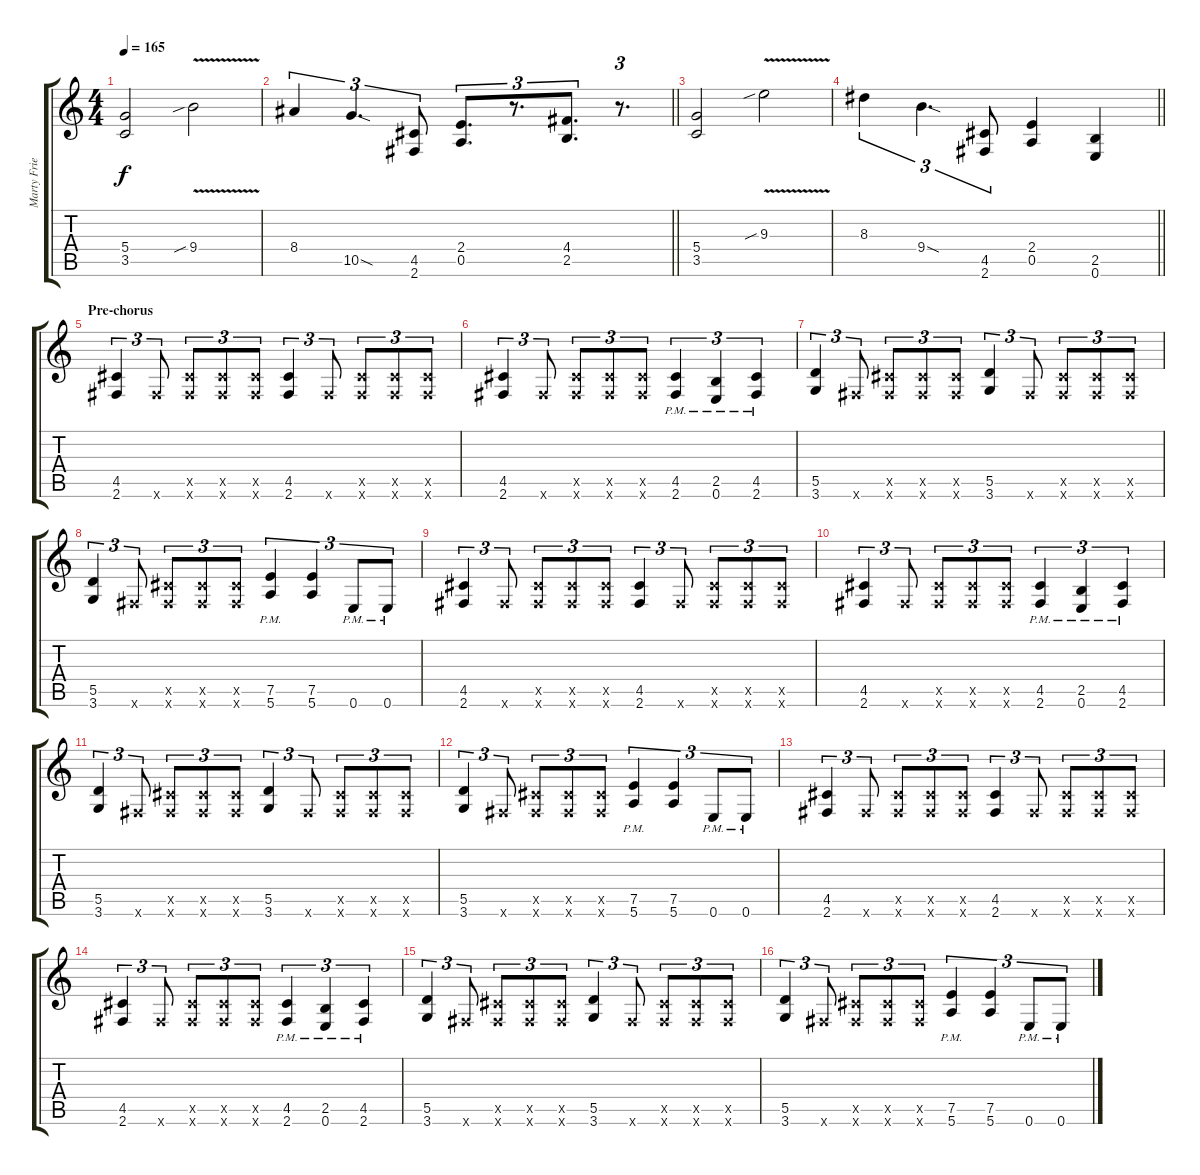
\track ("Marty Friedman" "Marty Frie") {instrument distortionguitar}
\staff {score tabs}
\tuning (E4 B3 G3 D3 A2 E2) {hide}
\ts (4 4)
\tempo 165
\clef g2
\ks c
(5.4 3.5).2{dy f} 9.4{v sib}.2 |
\barLineRight lightlight
8.4.4{tu (3 2)} 10.5{sod}.4{d tu (3 2)} (4.5 2.6).8{tu (3 2)} (2.4 0.5).8{d tu (3 2)} r.8{d tu (3 2)} (4.4 2.5).8{d tu (3 2)} r.8{d tu (3 2)} |
(5.4 3.5).2 9.3{v sib}.2 |
\barLineRight lightlight
8.3.4{tu (3 2)} 9.4{sod}.4{d tu (3 2)} (4.5 2.6).8{tu (3 2)} (2.4 0.5).4 (2.5 0.6).4 |
\section ("" "Pre-chorus")
(4.5 2.6).4{tu (3 2)} 2.6{x}.8{tu (3 2)} (4.5{x} 2.6{x}).8{tu (3 2)} (4.5{x} 2.6{x}).8{tu (3 2)} (4.5{x} 2.6{x}).8{tu (3 2)} (4.5 2.6).4{tu (3 2)} 2.6{x}.8{tu (3 2)} (4.5{x} 2.6{x}).8{tu (3 2)} (4.5{x} 2.6{x}).8{tu (3 2)} (4.5{x} 2.6{x}).8{tu (3 2)} |
(4.5 2.6).4{tu (3 2)} 2.6{x}.8{tu (3 2)} (4.5{x} 2.6{x}).8{tu (3 2)} (4.5{x} 2.6{x}).8{tu (3 2)} (4.5{x} 2.6{x}).8{tu (3 2)} (4.5{pm} 2.6{pm}).4{tu (3 2)} (2.5{pm} 0.6{pm}).4{tu (3 2)} (4.5{pm} 2.6{pm}).4{tu (3 2)} |
(5.5 3.6).4{tu (3 2)} 2.6{x}.8{tu (3 2)} (4.5{x} 2.6{x}).8{tu (3 2)} (4.5{x} 2.6{x}).8{tu (3 2)} (4.5{x} 2.6{x}).8{tu (3 2)} (5.5 3.6).4{tu (3 2)} 2.6{x}.8{tu (3 2)} (4.5{x} 2.6{x}).8{tu (3 2)} (4.5{x} 2.6{x}).8{tu (3 2)} (4.5{x} 2.6{x}).8{tu (3 2)} |
(5.5 3.6).4{tu (3 2)} 2.6{x}.8{tu (3 2)} (4.5{x} 2.6{x}).8{tu (3 2)} (4.5{x} 2.6{x}).8{tu (3 2)} (4.5{x} 2.6{x}).8{tu (3 2)} (7.5{pm} 5.6{pm}).4{tu (3 2)} (7.5 5.6).4{tu (3 2)} 0.6{pm}.8{tu (3 2)} 0.6{pm}.8{tu (3 2)} |
(4.5 2.6).4{tu (3 2)} 2.6{x}.8{tu (3 2)} (4.5{x} 2.6{x}).8{tu (3 2)} (4.5{x} 2.6{x}).8{tu (3 2)} (4.5{x} 2.6{x}).8{tu (3 2)} (4.5 2.6).4{tu (3 2)} 2.6{x}.8{tu (3 2)} (4.5{x} 2.6{x}).8{tu (3 2)} (4.5{x} 2.6{x}).8{tu (3 2)} (4.5{x} 2.6{x}).8{tu (3 2)} |
(4.5 2.6).4{tu (3 2)} 2.6{x}.8{tu (3 2)} (4.5{x} 2.6{x}).8{tu (3 2)} (4.5{x} 2.6{x}).8{tu (3 2)} (4.5{x} 2.6{x}).8{tu (3 2)} (4.5{pm} 2.6{pm}).4{tu (3 2)} (2.5{pm} 0.6{pm}).4{tu (3 2)} (4.5{pm} 2.6{pm}).4{tu (3 2)} |
(5.5 3.6).4{tu (3 2)} 2.6{x}.8{tu (3 2)} (4.5{x} 2.6{x}).8{tu (3 2)} (4.5{x} 2.6{x}).8{tu (3 2)} (4.5{x} 2.6{x}).8{tu (3 2)} (5.5 3.6).4{tu (3 2)} 2.6{x}.8{tu (3 2)} (4.5{x} 2.6{x}).8{tu (3 2)} (4.5{x} 2.6{x}).8{tu (3 2)} (4.5{x} 2.6{x}).8{tu (3 2)} |
(5.5 3.6).4{tu (3 2)} 2.6{x}.8{tu (3 2)} (4.5{x} 2.6{x}).8{tu (3 2)} (4.5{x} 2.6{x}).8{tu (3 2)} (4.5{x} 2.6{x}).8{tu (3 2)} (7.5{pm} 5.6{pm}).4{tu (3 2)} (7.5 5.6).4{tu (3 2)} 0.6{pm}.8{tu (3 2)} 0.6{pm}.8{tu (3 2)} |
(4.5 2.6).4{tu (3 2)} 2.6{x}.8{tu (3 2)} (4.5{x} 2.6{x}).8{tu (3 2)} (4.5{x} 2.6{x}).8{tu (3 2)} (4.5{x} 2.6{x}).8{tu (3 2)} (4.5 2.6).4{tu (3 2)} 2.6{x}.8{tu (3 2)} (4.5{x} 2.6{x}).8{tu (3 2)} (4.5{x} 2.6{x}).8{tu (3 2)} (4.5{x} 2.6{x}).8{tu (3 2)} |
(4.5 2.6).4{tu (3 2)} 2.6{x}.8{tu (3 2)} (4.5{x} 2.6{x}).8{tu (3 2)} (4.5{x} 2.6{x}).8{tu (3 2)} (4.5{x} 2.6{x}).8{tu (3 2)} (4.5{pm} 2.6{pm}).4{tu (3 2)} (2.5{pm} 0.6{pm}).4{tu (3 2)} (4.5{pm} 2.6{pm}).4{tu (3 2)} |
(5.5 3.6).4{tu (3 2)} 2.6{x}.8{tu (3 2)} (4.5{x} 2.6{x}).8{tu (3 2)} (4.5{x} 2.6{x}).8{tu (3 2)} (4.5{x} 2.6{x}).8{tu (3 2)} (5.5 3.6).4{tu (3 2)} 2.6{x}.8{tu (3 2)} (4.5{x} 2.6{x}).8{tu (3 2)} (4.5{x} 2.6{x}).8{tu (3 2)} (4.5{x} 2.6{x}).8{tu (3 2)} |
(5.5 3.6).4{tu (3 2)} 2.6{x}.8{tu (3 2)} (4.5{x} 2.6{x}).8{tu (3 2)} (4.5{x} 2.6{x}).8{tu (3 2)} (4.5{x} 2.6{x}).8{tu (3 2)} (7.5{pm} 5.6{pm}).4{tu (3 2)} (7.5 5.6).4{tu (3 2)} 0.6{pm}.8{tu (3 2)} 0.6{pm}.8{tu (3 2)}
